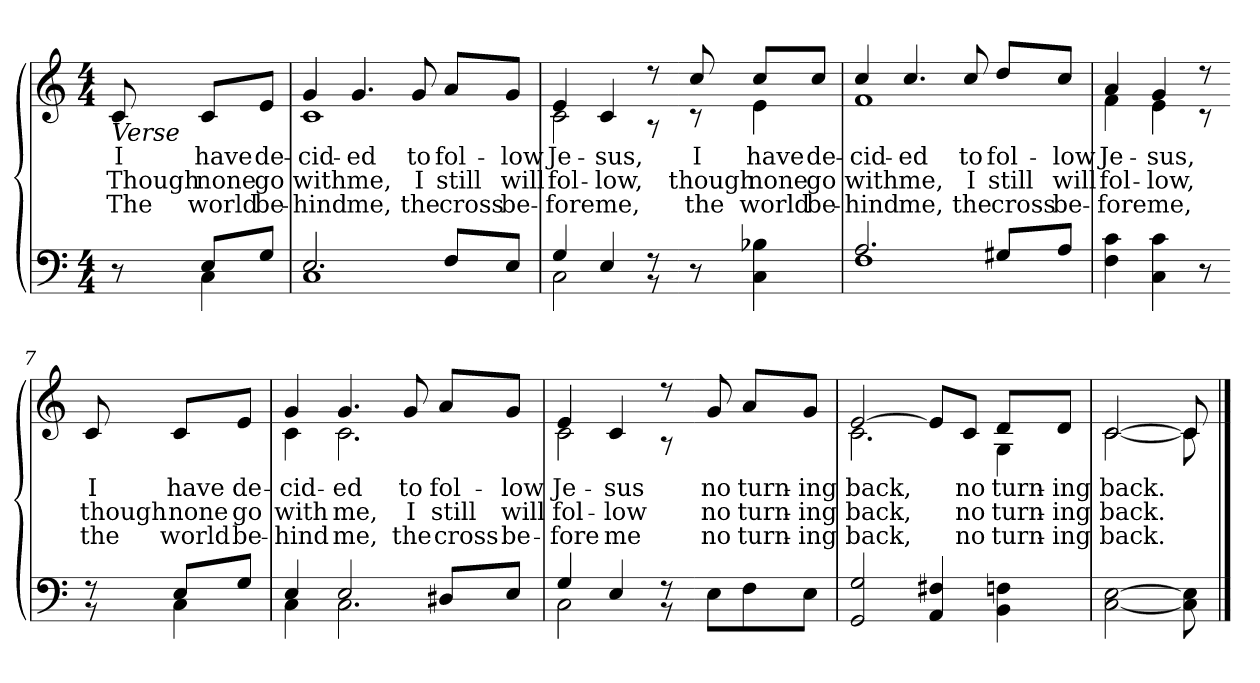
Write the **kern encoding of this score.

**kern	**kern	**text	**text	**text
*part2	*part1	*part1	*part1	*part1
*staff2	*staff1	*staff1	*staff1	*staff1
*clefF4	*clefG2	*	*	*
*k[]	*k[]	*	*	*
*M4/4	*M4/4	*	*	*
=1	=1	=1	=1	=1
*^	*	*	*	*
!	!	!LO:TX:b:i:t=Verse	!	!	!
!	!	!	!LO:LY:b	!LO:LY:b	!LO:LY:b
8r	8ryy	8c/	I	Though	The
!	!	!	!LO:LY:b	!LO:LY:b	!LO:LY:b
8E/L	4C\	8c/L	have	none	world
!	!	!	!LO:LY:b	!LO:LY:b	!LO:LY:b
8G/J	.	8e/J	de-	go	be-
=2	=2	=2	=2	=2	=2
!	!	!	!LO:LY:b	!LO:LY:b	!LO:LY:b
*	*	*^	*	*	*
2.E/	1C	4g/	1c	-cid-	with	-hind
!	!	!	!	!LO:LY:b	!LO:LY:b	!LO:LY:b
.	.	4.g/	.	-ed	me,	me,
!	!	!	!	!LO:LY:b	!LO:LY:b	!LO:LY:b
.	.	8g/	.	to	I	the
!	!	!	!	!LO:LY:b	!LO:LY:b	!LO:LY:b
8F/L	.	8a/L	.	fol-	still	cross
!	!	!	!	!LO:LY:b	!LO:LY:b	!LO:LY:b
8E/J	.	8g/J	.	-low	will	be-
=3	=3	=3	=3	=3	=3	=3
!	!	!	!	!LO:LY:b	!LO:LY:b	!LO:LY:b
4G/	2C\	4e/	2c\	Je-	fol-	-fore
!	!	!	!	!LO:LY:b	!LO:LY:b	!LO:LY:b
4E/	.	4c/	.	-sus,	-low,	me,
8r	8r	8r	8r	.	.	.
!!LO:LB:g=z	!!
=4-	=4-	=4-	=4-	=4-	=4-	=4-
!	!	!	!	!LO:LY:b	!LO:LY:b	!LO:LY:b
*v	*v	*	*	*	*	*
8r	8cc/	8r	I	though	the
!	!	!	!LO:LY:b	!LO:LY:b	!LO:LY:b
4C\ 4B-X\	8cc/L	4e\	have	none	world
!	!	!	!LO:LY:b	!LO:LY:b	!LO:LY:b
.	8cc/J	.	de-	go	be-
=5	=5	=5	=5	=5	=5
*^	*	*	*	*	*
!	!	!	!	!LO:LY:b	!LO:LY:b	!LO:LY:b
2.A/	1F	4cc/	1f	-cid-	with	-hind
!	!	!	!	!LO:LY:b	!LO:LY:b	!LO:LY:b
.	.	4.cc/	.	-ed	me,	me,
!	!	!	!	!LO:LY:b	!LO:LY:b	!LO:LY:b
.	.	8cc/	.	to	I	the
!	!	!	!	!LO:LY:b	!LO:LY:b	!LO:LY:b
8G#X/L	.	8dd/L	.	fol-	still	cross
!	!	!	!	!LO:LY:b	!LO:LY:b	!LO:LY:b
8A/J	.	8cc/J	.	-low	will	be-
*v	*v	*	*	*	*	*
=6	=6	=6	=6	=6	=6
!	!	!	!LO:LY:b	!LO:LY:b	!LO:LY:b
4F\ 4c\	4a/	4f\	Je-	fol-	-fore
!	!	!	!LO:LY:b	!LO:LY:b	!LO:LY:b
4C\ 4c\	4g/	4e\	-sus,	-low,	me,
8r	8r	8r	.	.	.
!!LO:LB:g=z
=7-	=7-	=7-	=7-	=7-	=7-
*^	*	*	*	*	*
!	!	!	!	!LO:LY:b	!LO:LY:b	!LO:LY:b
*	*	*v	*v	*	*	*
8r	8r	8c/	I	though	the
!	!	!	!LO:LY:b	!LO:LY:b	!LO:LY:b
8E/L	4C\	8c/L	have	none	world
!	!	!	!LO:LY:b	!LO:LY:b	!LO:LY:b
8G/J	.	8e/J	de-	go	be-
=8	=8	=8	=8	=8	=8
!	!	!	!LO:LY:b	!LO:LY:b	!LO:LY:b
*	*	*^	*	*	*
4E/	4C\	4g/	4c\	-cid-	with	-hind
!	!	!	!	!LO:LY:b	!LO:LY:b	!LO:LY:b
2E/	2.C\	4.g/	2.c\	-ed	me,	me,
!	!	!	!	!LO:LY:b	!LO:LY:b	!LO:LY:b
.	.	8g/	.	to	I	the
!	!	!	!	!LO:LY:b	!LO:LY:b	!LO:LY:b
8D#X/L	.	8a/L	.	fol-	still	cross
!	!	!	!	!LO:LY:b	!LO:LY:b	!LO:LY:b
8E/J	.	8g/J	.	-low	will	be-
=9	=9	=9	=9	=9	=9	=9
!	!	!	!	!LO:LY:b	!LO:LY:b	!LO:LY:b
4G/	2C\	4e/	2c\	Je-	fol-	-fore
!	!	!	!	!LO:LY:b	!LO:LY:b	!LO:LY:b
4E/	.	4c/	.	-sus	-low	me
8r	8r	8r	8r	.	.	.
!!LO:LB:g=z
=10-	=10-	=10-	=10-	=10-	=10-	=10-
!	!	!	!	!LO:LY:b	!LO:LY:b	!LO:LY:b
*v	*v	*	*	*	*	*
*	*v	*v	*	*	*
8E\L	8g/	no	no	no
!	!	!LO:LY:b	!LO:LY:b	!LO:LY:b
8F\	8a/L	turn-	turn-	turn-
!	!	!LO:LY:b	!LO:LY:b	!LO:LY:b
8E\J	8g/J	-ing	-ing	-ing
=11	=11	=11	=11	=11
!	!	!LO:LY:b	!LO:LY:b	!LO:LY:b
*	*^	*	*	*
2GG/ 2G/	[2e/	2.c\	back,	back,	back,
4AA/ 4F#X/	8e/L]	.	.	.	.
!	!	!	!LO:LY:b	!LO:LY:b	!LO:LY:b
.	8c/J	.	no	no	no
!	!	!	!LO:LY:b	!LO:LY:b	!LO:LY:b
4BB\ 4Fn\	8d/L	4G\	turn-	turn-	turn-
!	!	!	!LO:LY:b	!LO:LY:b	!LO:LY:b
.	8d/J	.	-ing	-ing	-ing
=12	=12	=12	=12	=12	=12
!	!	!	!LO:LY:b	!LO:LY:b	!LO:LY:b
[2C\ [2E\	[2c/	[2c\	back.	back.	back.
8C\] 8E\]	8c/]	8c\]	.	.	.
*	*v	*v	*	*	*
==	==	==	==	==
*-	*-	*-	*-	*-
